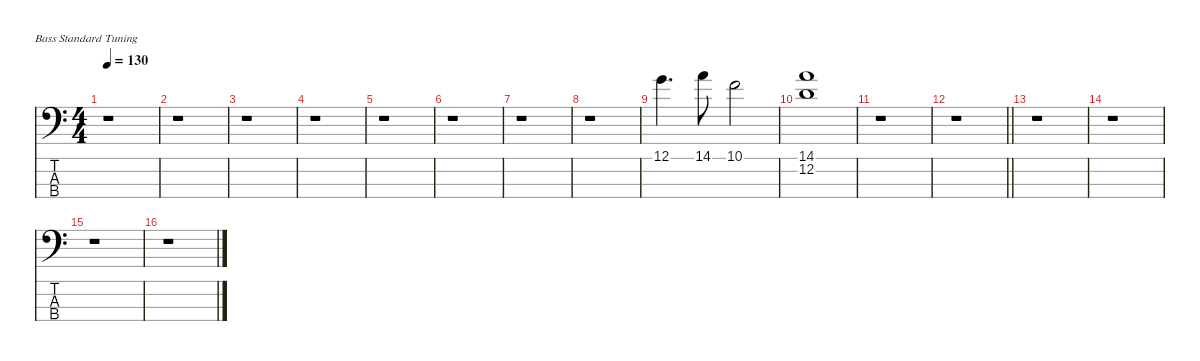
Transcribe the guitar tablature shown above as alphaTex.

\defaultSystemsLayout 4
\hideDynamics
\bracketExtendMode nobrackets
\singleTrackTrackNamePolicy hidden
\multiTrackTrackNamePolicy hidden
\otherSystemsTrackNameOrientation horizontal
\track ("Bass guitar" "el.guit.") {defaultSystemsLayout 8 instrument electricguitarclean}
\staff {score tabs}
\tuning (G2 D2 A1 E1)
\ts (4 4)
\tempo 130
\clef f4
\ks c
r.1{dy f beam Down} |
r.1{beam Down} |
r.1{beam Down} |
r.1{beam Down} |
r.1{beam Down} |
r.1{beam Down} |
r.1{beam Down} |
r.1{beam Down} |
12.1.4{d beam Down} 14.1.8{beam Down} 10.1.2{beam Down} |
(14.1 12.2).1{beam Down} |
r.1{beam Down} |
\barLineRight lightlight
r.1{beam Down} |
r.1{beam Down} |
r.1{beam Down} |
r.1{beam Down} |
r.1{beam Down}
